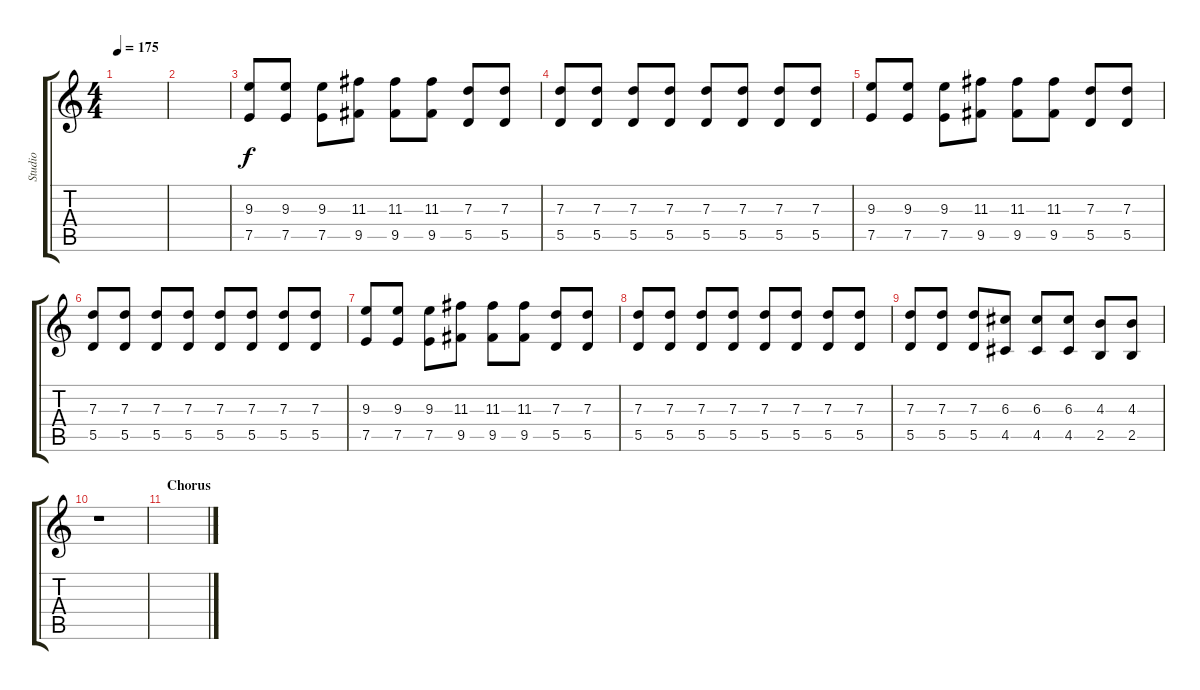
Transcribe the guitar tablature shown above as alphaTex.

\track ("Studio" "Studio") {instrument distortionguitar}
\staff {score tabs}
\tuning (E4 B3 G3 D3 A2 E2) {hide}
\ts (4 4)
\tempo 175
\clef g2
\ks c
|
|
(9.3 7.5).8 (9.3 7.5).8 (9.3 7.5).8 (11.3 9.5).8 (11.3 9.5).8 (11.3 9.5).8 (7.3 5.5).8 (7.3 5.5).8 |
(7.3 5.5).8 (7.3 5.5).8 (7.3 5.5).8 (7.3 5.5).8 (7.3 5.5).8 (7.3 5.5).8 (7.3 5.5).8 (7.3 5.5).8 |
(9.3 7.5).8 (9.3 7.5).8 (9.3 7.5).8 (11.3 9.5).8 (11.3 9.5).8 (11.3 9.5).8 (7.3 5.5).8 (7.3 5.5).8 |
(7.3 5.5).8 (7.3 5.5).8 (7.3 5.5).8 (7.3 5.5).8 (7.3 5.5).8 (7.3 5.5).8 (7.3 5.5).8 (7.3 5.5).8 |
(9.3 7.5).8 (9.3 7.5).8 (9.3 7.5).8 (11.3 9.5).8 (11.3 9.5).8 (11.3 9.5).8 (7.3 5.5).8 (7.3 5.5).8 |
(7.3 5.5).8 (7.3 5.5).8 (7.3 5.5).8 (7.3 5.5).8 (7.3 5.5).8 (7.3 5.5).8 (7.3 5.5).8 (7.3 5.5).8 |
(7.3 5.5).8 (7.3 5.5).8 (7.3 5.5).8 (6.3 4.5).8 (6.3 4.5).8 (6.3 4.5).8 (4.3 2.5).8 (4.3 2.5).8 |
r.1 |
\section ("" "Chorus")
